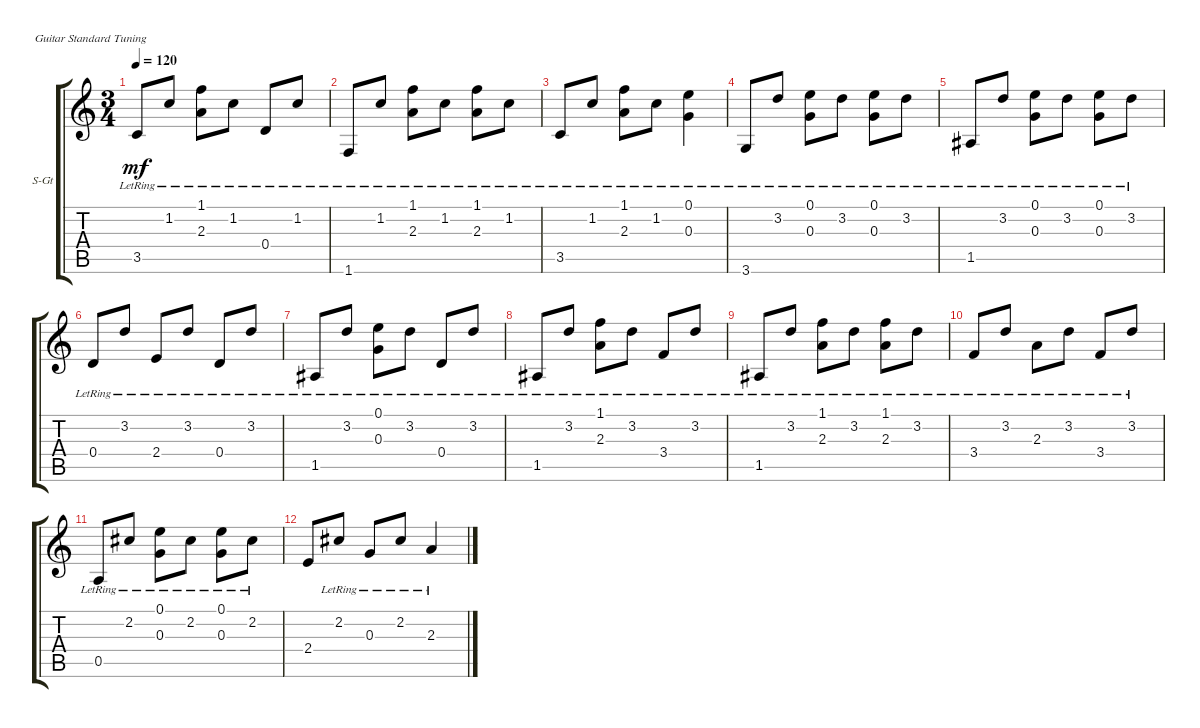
\defaultSystemsLayout 4
\bracketExtendMode groupsimilarinstruments
\firstSystemTrackNameOrientation horizontal
\otherSystemsTrackNameOrientation horizontal
\track ("Steel Guitar" "S-Gt") {instrument acousticguitarsteel}
\staff {score tabs}
\tuning (E4 B3 G3 D3 A2 E2)
\ts (3 4)
\tempo 120
\clef g2
\ks c
3.5{lr}.8{dy mf} 1.2{lr}.8 (1.1{lr} 2.3{lr}).8 1.2{lr}.8 0.4{lr}.8 1.2{lr}.8 |
1.6{lr}.8 1.2{lr}.8 (1.1{lr} 2.3{lr}).8 1.2{lr}.8 (2.3{lr} 1.1{lr}).8 1.2{lr}.8 |
3.5{lr}.8 1.2{lr}.8 (1.1{lr} 2.3{lr}).8 1.2{lr}.8 (0.3{lr} 0.1{lr}).4 |
3.6{lr}.8 3.2{lr}.8 (0.1{lr} 0.3{lr}).8 3.2{lr}.8 (0.1{lr} 0.3{lr}).8 3.2{lr}.8 |
1.5{lr}.8 3.2{lr}.8 (0.3{lr} 0.1{lr}).8 3.2{lr}.8 (0.3{lr} 0.1{lr}).8 3.2{lr}.8 |
0.4{lr}.8 3.2{lr}.8 2.4{lr}.8 3.2{lr}.8 0.4{lr}.8 3.2{lr}.8 |
1.5{lr}.8 3.2{lr}.8 (0.3{lr} 0.1{lr}).8 3.2{lr}.8 0.4{lr}.8 3.2{lr}.8 |
1.5{lr}.8 3.2{lr}.8 (2.3{lr} 1.1{lr}).8 3.2{lr}.8 3.4{lr}.8 3.2{lr}.8 |
1.5{lr}.8 3.2{lr}.8 (2.3{lr} 1.1).8 3.2{lr}.8 (2.3{lr} 1.1{lr}).8 3.2{lr}.8 |
3.4{lr}.8 3.2{lr}.8 2.3{lr}.8 3.2{lr}.8 3.4{lr}.8 3.2{lr}.8 |
0.5{lr}.8 2.2{lr}.8 (0.3{lr} 0.1).8 2.2{lr}.8 (0.3{lr} 0.1{lr}).8 2.2{lr}.8 |
2.4.8 2.2{lr}.8 0.3{lr}.8 2.2{lr}.8 2.3{lr}.4
